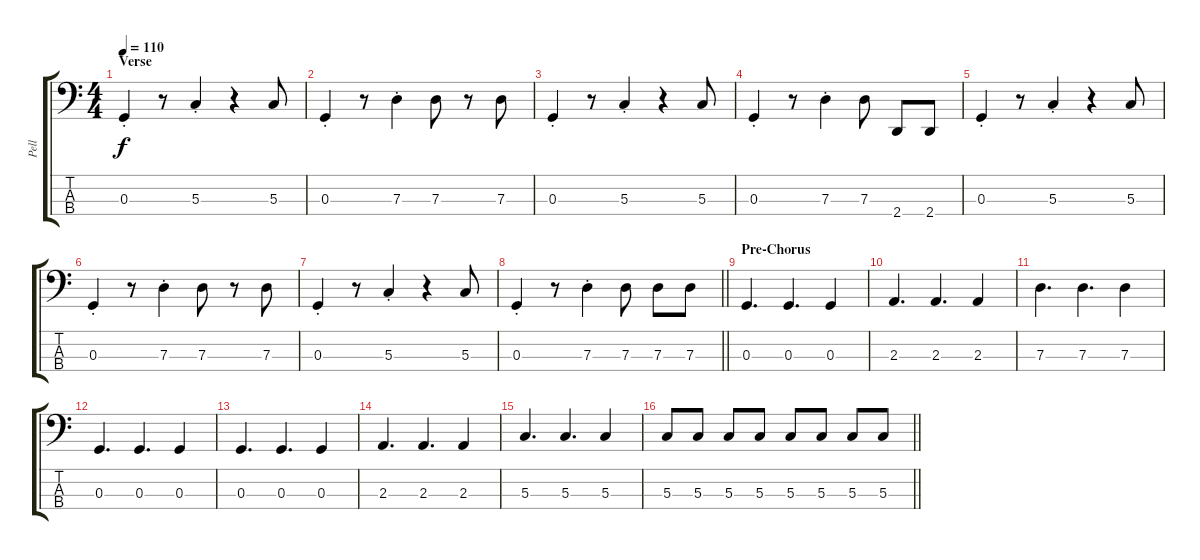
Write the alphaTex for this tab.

\track ("Pell" "Pell") {instrument electricbassfinger}
\staff {score tabs}
\tuning (F2 C2 G1 C1) {hide}
\ts (4 4)
\section ("" "Verse")
\tempo 110
\clef f4
\ks c
0.3{st}.4{dy f} r.8 5.3{st}.4 r.4 5.3.8 |
0.3{st}.4 r.8 7.3{st}.4 7.3.8 r.8 7.3.8 |
0.3{st}.4 r.8 5.3{st}.4 r.4 5.3.8 |
0.3{st}.4 r.8 7.3{st}.4 7.3.8 2.4.8 2.4.8 |
0.3{st}.4 r.8 5.3{st}.4 r.4 5.3.8 |
0.3{st}.4 r.8 7.3{st}.4 7.3.8 r.8 7.3.8 |
0.3{st}.4 r.8 5.3{st}.4 r.4 5.3.8 |
\barLineRight lightlight
0.3{st}.4 r.8 7.3{st}.4 7.3.8 7.3.8 7.3.8 |
\section ("" "Pre-Chorus")
0.3.4{d} 0.3.4{d} 0.3.4 |
2.3.4{d} 2.3.4{d} 2.3.4 |
7.3.4{d} 7.3.4{d} 7.3.4 |
0.3.4{d} 0.3.4{d} 0.3.4 |
0.3.4{d} 0.3.4{d} 0.3.4 |
2.3.4{d} 2.3.4{d} 2.3.4 |
5.3.4{d} 5.3.4{d} 5.3.4 |
\barLineRight lightlight
5.3.8 5.3.8 5.3.8 5.3.8 5.3.8 5.3.8 5.3.8 5.3.8
